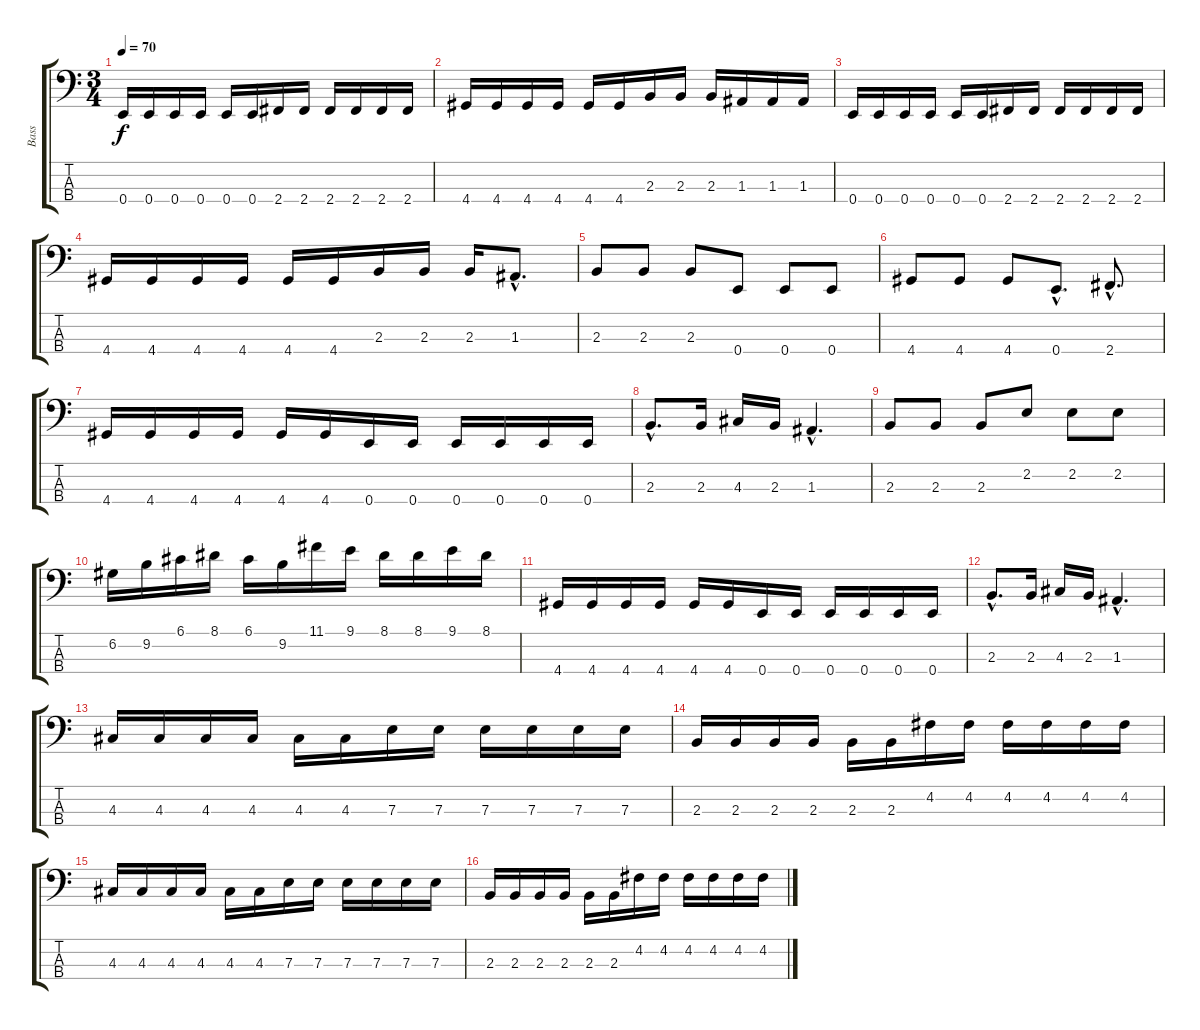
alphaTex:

\track ("Bass" "Bass") {instrument acousticguitarnylon}
\staff {score tabs}
\tuning (G2 D2 A1 E1) {hide}
\ts (3 4)
\tempo 70
\clef f4
\ks c
0.4.16{dy f} 0.4.16 0.4.16 0.4.16 0.4.16 0.4.16 2.4.16 2.4.16 2.4.16 2.4.16 2.4.16 2.4.16 |
4.4.16 4.4.16 4.4.16 4.4.16 4.4.16 4.4.16 2.3.16 2.3.16 2.3.16 1.3.16 1.3.16 1.3.16 |
0.4.16 0.4.16 0.4.16 0.4.16 0.4.16 0.4.16 2.4.16 2.4.16 2.4.16 2.4.16 2.4.16 2.4.16 |
4.4.16 4.4.16 4.4.16 4.4.16 4.4.16 4.4.16 2.3.16 2.3.16 2.3.16 1.3{hac}.8{d} |
2.3.8 2.3.8 2.3.8 0.4.8 0.4.8 0.4.8 |
4.4.8 4.4.8 4.4.8 0.4{hac}.8{d} 2.4{hac}.8{d} |
4.4.16 4.4.16 4.4.16 4.4.16 4.4.16 4.4.16 0.4.16 0.4.16 0.4.16 0.4.16 0.4.16 0.4.16 |
2.3{hac}.8{d} 2.3.16 4.3.16 2.3.16 1.3{hac}.4{d} |
2.3.8 2.3.8 2.3.8 2.2.8 2.2.8 2.2.8 |
6.2.16 9.2.16 6.1.16 8.1.16 6.1.16 9.2.16 11.1.16 9.1.16 8.1.16 8.1.16 9.1.16 8.1.16 |
4.4.16 4.4.16 4.4.16 4.4.16 4.4.16 4.4.16 0.4.16 0.4.16 0.4.16 0.4.16 0.4.16 0.4.16 |
2.3{hac}.8{d} 2.3.16 4.3.16 2.3.16 1.3{hac}.4{d} |
4.3.16 4.3.16 4.3.16 4.3.16 4.3.16 4.3.16 7.3.16 7.3.16 7.3.16 7.3.16 7.3.16 7.3.16 |
2.3.16 2.3.16 2.3.16 2.3.16 2.3.16 2.3.16 4.2.16 4.2.16 4.2.16 4.2.16 4.2.16 4.2.16 |
4.3.16 4.3.16 4.3.16 4.3.16 4.3.16 4.3.16 7.3.16 7.3.16 7.3.16 7.3.16 7.3.16 7.3.16 |
2.3.16 2.3.16 2.3.16 2.3.16 2.3.16 2.3.16 4.2.16 4.2.16 4.2.16 4.2.16 4.2.16 4.2.16
